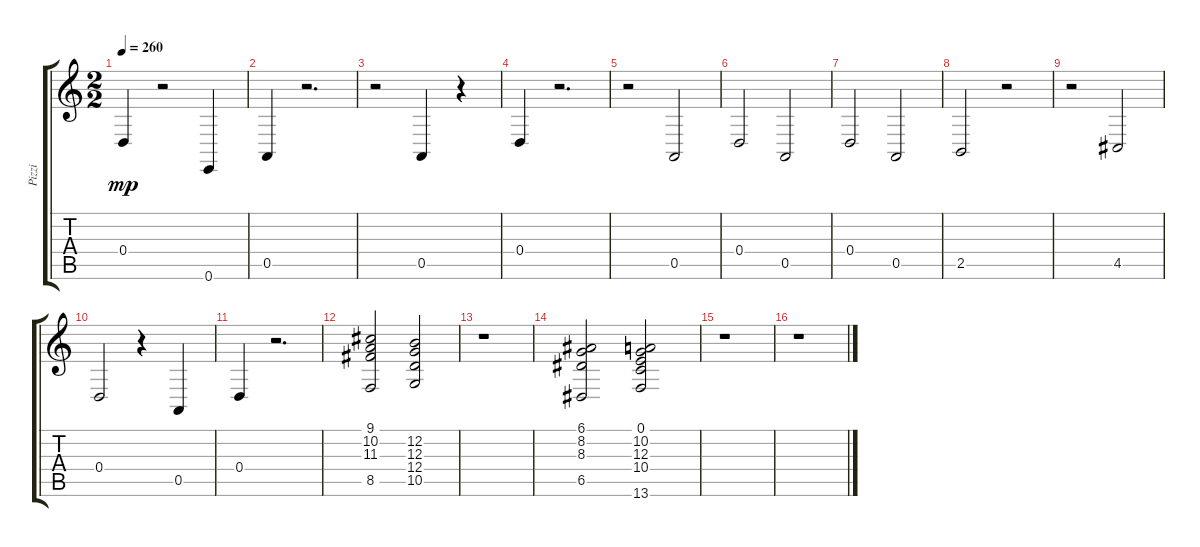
\track ("Pizzi" "Pizzi") {instrument pizzicatostrings}
\staff {score tabs}
\tuning (E4 B3 G3 D3 A2 E2) {hide}
\ts (2 2)
\tempo 260
\clef g2
\ks c
0.4.4{dy mp} r.2 0.6.4 |
0.5.4 r.2{d} |
r.2 0.5.4 r.4 |
0.4.4 r.2{d} |
r.2 0.5.2 |
0.4.2 0.5.2 |
0.4.2 0.5.2 |
2.5.2 r.2 |
r.2 4.5.2 |
0.4.2 r.4 0.5.4 |
0.4.4 r.2{d} |
(9.1 10.2 11.3 8.5).2 (12.2 12.3 12.4 10.5).2 |
r.1 |
(6.1 8.2 8.3 6.5).2 (0.1 10.2 12.3 10.4 13.6).2 |
r.1 |
r.1
